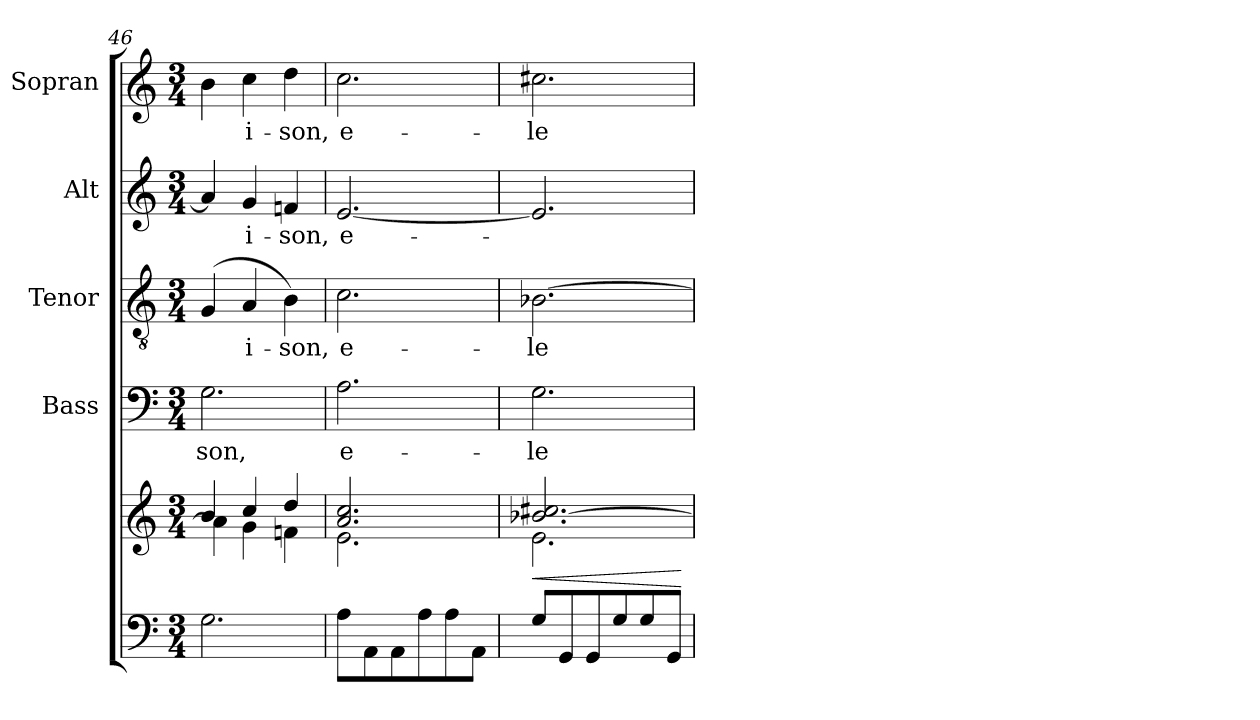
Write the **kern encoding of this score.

**kern	**kern	**dynam	**kern	**text	**kern	**text	**kern	**text	**kern	**text
*part5	*part5	*part5	*part4	*part4	*part3	*part3	*part2	*part2	*part1	*part1
*staff6	*staff5	*staff5/6	*staff4	*staff4	*staff3	*staff3	*staff2	*staff2	*staff1	*staff1
*	*	*	*I"Bass	*	*I"Tenor	*	*I"Alt	*	*I"Sopran	*
*	*	*	*I'B.	*	*I'T.	*	*I'A.	*	*I'S.	*
*clefF4	*clefG2	*	*clefF4	*	*clefGv2	*	*clefG2	*	*clefG2	*
*k[]	*k[]	*	*k[]	*	*k[]	*	*k[]	*	*k[]	*
*C:	*C:	*	*C:	*	*C:	*	*C:	*	*C:	*
*M3/4	*M3/4	*	*M3/4	*	*M3/4	*	*M3/4	*	*M3/4	*
=46	=46	=46	=46	=46	=46	=46	=46	=46	=46	=46
*	*^	*	*	*	*	*	*	*	*	*
!	!	!	!	!	!LO:LY:b	!	!	!	!	!	!
2.G\	4b/	4a\]	.	2.G\	-son,	(4G/	.	4a/]	.	4b\	.
!	!	!	!	!	!	!	!LO:LY:b	!	!LO:LY:b	!	!LO:LY:b
.	4cc/	4g\	.	.	.	4A/	-i-	4g/	-i-	4cc\	-i-
!	!	!	!	!	!	!	!LO:LY:b	!	!LO:LY:b	!	!LO:LY:b
.	4dd/	4fn\	.	.	.	4B\)	-son,	4fn/	-son,	4dd\	-son,
=47	=47	=47	=47	=47	=47	=47	=47	=47	=47	=47	=47
!	!	!	!	!	!LO:LY:b	!	!LO:LY:b	!	!LO:LY:b	!	!LO:LY:b
8A\L	2.a/ 2.cc/	2.e\	.	2.A\	e-	2.c\	e-	[2.e/	e-	2.cc\	e-
8AA\	.	.	.	.	.	.	.	.	.	.	.
8AA\	.	.	.	.	.	.	.	.	.	.	.
8A\	.	.	.	.	.	.	.	.	.	.	.
8A\	.	.	.	.	.	.	.	.	.	.	.
8AA\J	.	.	.	.	.	.	.	.	.	.	.
=48	=48	=48	=48	=48	=48	=48	=48	=48	=48	=48	=48
!	!	!	!LO:HP:b	!	!LO:LY:b	!	!LO:LY:b	!	!	!	!LO:LY:b
8G/L	[<2.b-X/ 2.cc#X/	2.e\	<	2.G\	-le-	[2.B-X\	-le-	2.e/]	.	2.cc#X\	-le-
8GG/	.	.	.	.	.	.	.	.	.	.	.
8GG/	.	.	.	.	.	.	.	.	.	.	.
8G/	.	.	.	.	.	.	.	.	.	.	.
8G/	.	.	.	.	.	.	.	.	.	.	.
8GG/J	.	.	.	.	.	.	.	.	.	.	.
*	*v	*v	*	*	*	*	*	*	*	*	*
.	.	[	.	.	.	.	.	.	.	.
=	=	=	=	=	=	=	=	=	=	=
*-	*-	*-	*-	*-	*-	*-	*-	*-	*-	*-
